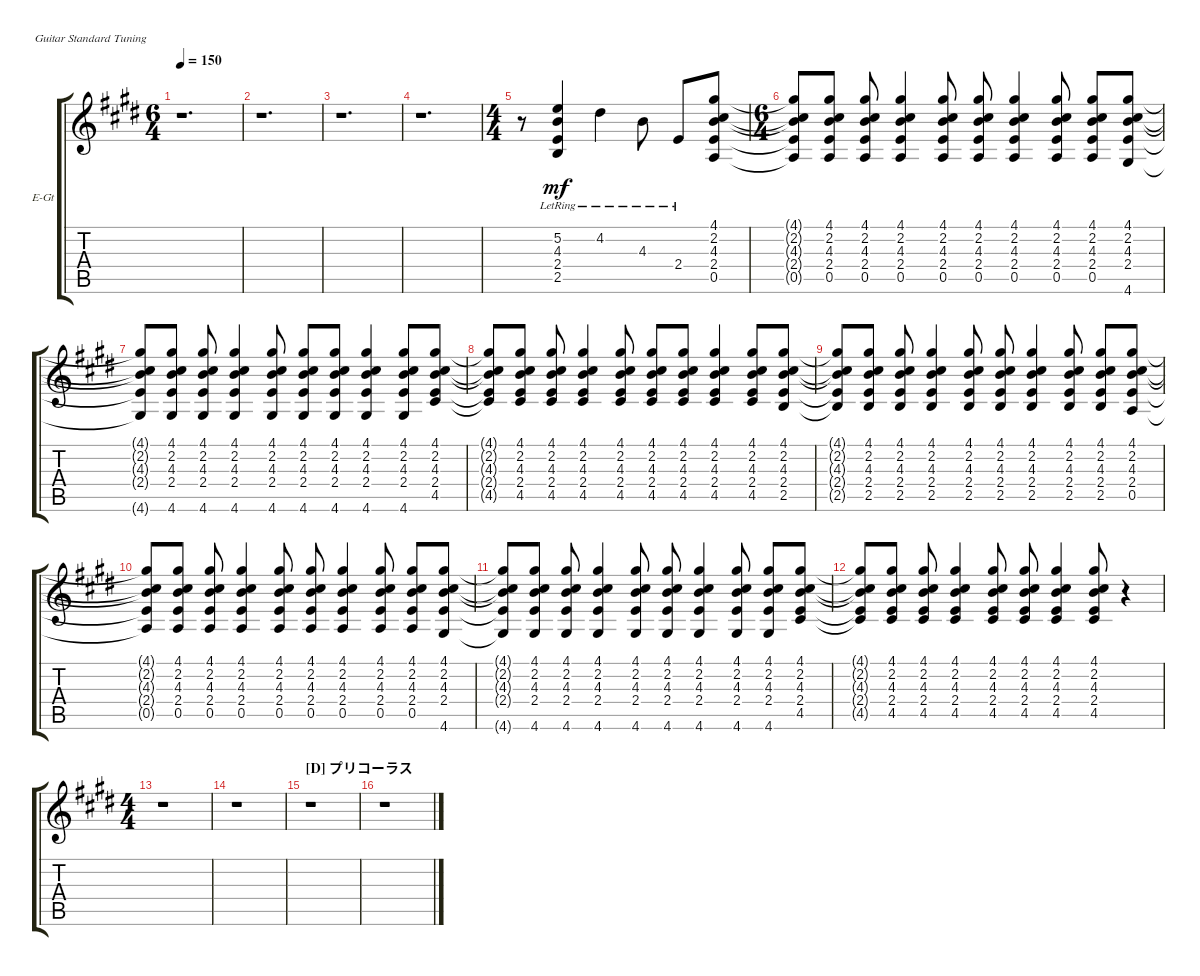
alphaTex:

\bracketExtendMode groupsimilarinstruments
\firstSystemTrackNameOrientation horizontal
\otherSystemsTrackNameOrientation horizontal
\track ("Nobuo Delay" "E-Gt") {instrument overdrivenguitar}
\staff {score tabs}
\tuning (E4 B3 G3 D3 A2 E2)
\ts (6 4)
\tempo 150
\clef g2
\ks e
r.1{d dy mf} |
r.1{d} |
r.1{d} |
r.1{d} |
\ts (4 4)
r.8 (5.2{lr} 4.3{lr} 2.4{lr} 2.5{lr}).4 4.2{lr}.4 4.3{lr}.8 2.4{lr}.8 (2.4 0.5 4.3 2.2 4.1).8 |
\ts (6 4)
(2.4{t} 0.5{t} 4.3{t} 2.2{t} 4.1{t}).8 (2.4 0.5 4.3 2.2 4.1).8 (2.4 0.5 4.3 2.2 4.1).8 (2.4 0.5 4.3 2.2 4.1).4 (2.4 0.5 4.3 2.2 4.1).8 (2.4 0.5 4.3 2.2 4.1).8 (2.4 0.5 4.3 2.2 4.1).4 (2.4 0.5 4.3 2.2 4.1).8 (2.4 0.5 4.3 2.2 4.1).8 (2.4 4.3 2.2 4.1 4.6).8 |
(2.4{t} 4.3{t} 2.2{t} 4.1{t} 4.6{t}).8 (2.4 4.3 2.2 4.1 4.6).8 (2.4 4.3 2.2 4.1 4.6).8 (2.4 4.3 2.2 4.1 4.6).4 (2.4 4.3 2.2 4.1 4.6).8 (2.4 4.3 2.2 4.1 4.6).8 (2.4 4.3 2.2 4.1 4.6).8 (2.4 4.3 2.2 4.1 4.6).4 (2.4 4.3 2.2 4.1 4.6).8 (2.4 4.3 2.2 4.1 4.5).8 |
(2.4{t} 4.3{t} 2.2{t} 4.1{t} 4.5{t}).8 (2.4 4.3 2.2 4.1 4.5).8 (2.4 4.3 2.2 4.1 4.5).8 (2.4 4.3 2.2 4.1 4.5).4 (2.4 4.3 2.2 4.1 4.5).8 (2.4 4.3 2.2 4.1 4.5).8 (2.4 4.3 2.2 4.1 4.5).8 (2.4 4.3 2.2 4.1 4.5).4 (2.4 4.3 2.2 4.1 4.5).8 (2.4 4.3 2.2 4.1 2.5).8 |
(2.4{t} 4.3{t} 2.2{t} 4.1{t} 2.5{t}).8 (2.5 2.4 4.3 2.2 4.1).8 (2.5 2.4 4.3 2.2 4.1).8 (2.5 2.4 4.3 2.2 4.1).4 (2.5 2.4 4.3 2.2 4.1).8 (2.4 4.3 2.2 4.1 2.5).8 (2.5 2.4 4.3 2.2 4.1).4 (2.5 2.4 4.3 2.2 4.1).8 (2.5 2.4 4.3 2.2 4.1).8 (0.5 2.4 4.3 2.2 4.1).8 |
(2.4{t} 4.3{t} 2.2{t} 4.1{t} 0.5{t}).8 (0.5 2.4 4.3 2.2 4.1).8 (0.5 2.4 4.3 2.2 4.1).8 (0.5 2.4 4.3 2.2 4.1).4 (0.5 2.4 4.3 2.2 4.1).8 (2.4 4.3 2.2 4.1 0.5).8 (0.5 2.4 4.3 2.2 4.1).4 (0.5 2.4 4.3 2.2 4.1).8 (0.5 2.4 4.3 2.2 4.1).8 (2.4 4.3 2.2 4.1 4.6).8 |
(2.4{t} 4.3{t} 2.2{t} 4.1{t} 4.6{t}).8 (2.4 4.3 2.2 4.1 4.6).8 (2.4 4.3 2.2 4.1 4.6).8 (2.4 4.3 2.2 4.1 4.6).4 (2.4 4.3 2.2 4.1 4.6).8 (2.4 4.3 2.2 4.1 4.6).8 (2.4 4.3 2.2 4.1 4.6).4 (2.4 4.3 2.2 4.1 4.6).8 (2.4 4.3 2.2 4.1 4.6).8 (2.4 4.3 2.2 4.1 4.5).8 |
(2.4{t} 4.3{t} 2.2{t} 4.1{t} 4.5{t}).8 (2.4 4.3 2.2 4.1 4.5).8 (2.4 4.3 2.2 4.1 4.5).8 (2.4 4.3 2.2 4.1 4.5).4 (2.4 4.3 2.2 4.1 4.5).8 (2.4 4.3 2.2 4.1 4.5).8 (2.4 4.3 2.2 4.1 4.5).4 (2.4 4.3 2.2 4.1 4.5).8 r.4 |
\ts (4 4)
r.1 |
r.1 |
\section ("D" "プリコーラス")
r.1 |
r.1
